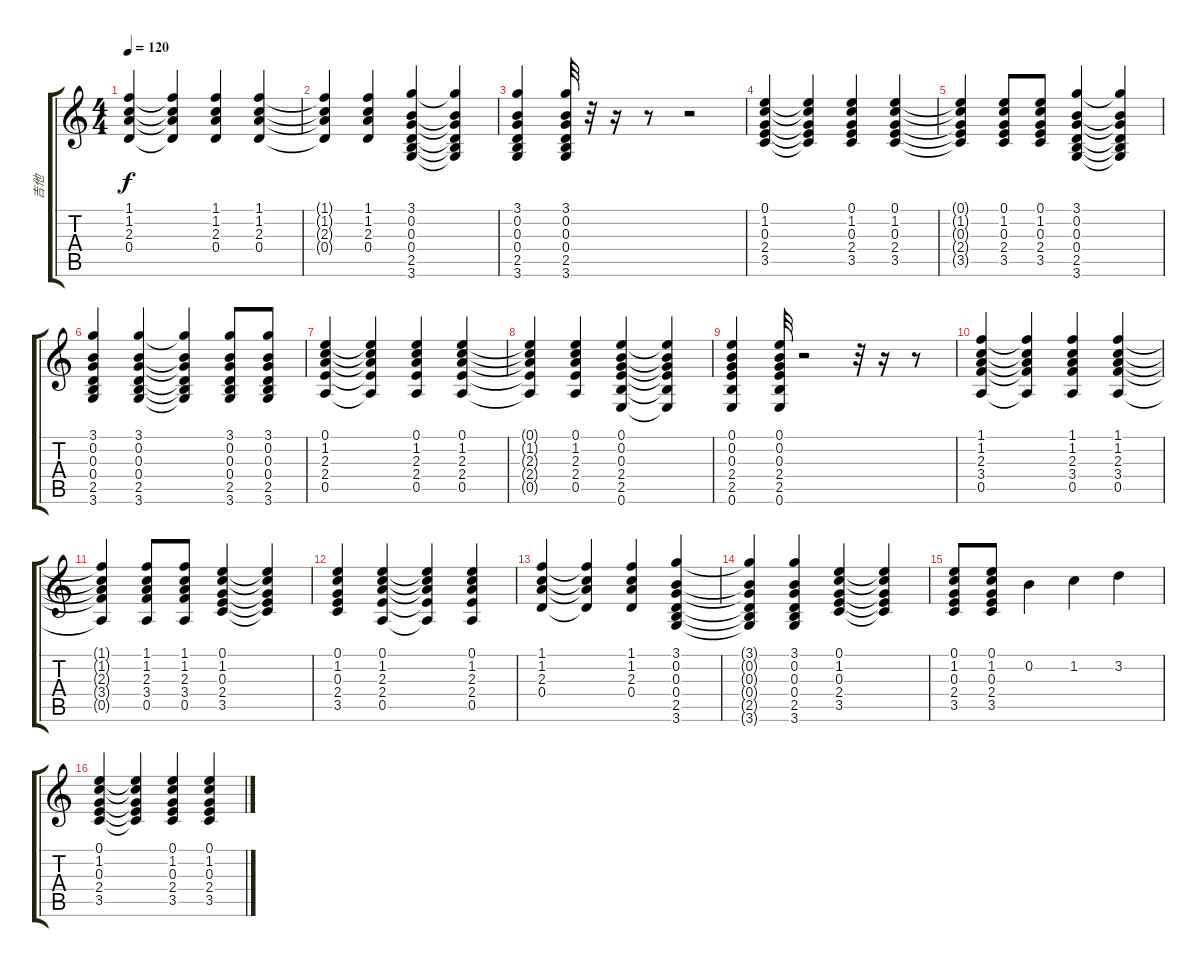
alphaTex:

\track ("吉他" "吉他") {instrument acousticguitarnylon}
\staff {score tabs}
\tuning (E4 B3 G3 D3 A2 E2) {hide}
\ts (4 4)
\tempo 120
\clef g2
\ks c
(1.1 1.2 2.3 0.4).4{dy f} (1.1{t} 1.2{t} 2.3{t} 0.4{t}).4 (1.1 1.2 2.3 0.4).4 (1.1 1.2 2.3 0.4).4 |
(1.1{t} 1.2{t} 2.3{t} 0.4{t}).4 (1.1 1.2 2.3 0.4).4 (3.1 0.2 0.3 0.4 2.5 3.6).4 (3.1{t} 0.2{t} 0.3{t} 0.4{t} 2.5{t} 3.6{t}).4 |
(3.1 0.2 0.3 0.4 2.5 3.6).4 (3.1 0.2 0.3 0.4 2.5 3.6).32 r.32 r.16 r.8 r.2 |
(0.1 1.2 0.3 2.4 3.5).4 (0.1{t} 1.2{t} 0.3{t} 2.4{t} 3.5{t}).4 (0.1 1.2 0.3 2.4 3.5).4 (0.1 1.2 0.3 2.4 3.5).4 |
(0.1{t} 1.2{t} 0.3{t} 2.4{t} 3.5{t}).4 (0.1 1.2 0.3 2.4 3.5).8 (0.1 1.2 0.3 2.4 3.5).8 (3.1 0.2 0.3 0.4 2.5 3.6).4 (3.1{t} 0.2{t} 0.3{t} 0.4{t} 2.5{t} 3.6{t}).4 |
(3.1 0.2 0.3 0.4 2.5 3.6).4 (3.1 0.2 0.3 0.4 2.5 3.6).4 (3.1{t} 0.2{t} 0.3{t} 0.4{t} 2.5{t} 3.6{t}).4 (3.1 0.2 0.3 0.4 2.5 3.6).8 (3.1 0.2 0.3 0.4 2.5 3.6).8 |
(0.1 1.2 2.3 2.4 0.5).4 (0.1{t} 1.2{t} 2.3{t} 2.4{t} 0.5{t}).4 (0.1 1.2 2.3 2.4 0.5).4 (0.1 1.2 2.3 2.4 0.5).4 |
(0.1{t} 1.2{t} 2.3{t} 2.4{t} 0.5{t}).4 (0.1 1.2 2.3 2.4 0.5).4 (0.1 0.2 0.3 2.4 2.5 0.6).4 (0.1{t} 0.2{t} 0.3{t} 2.4{t} 2.5{t} 0.6{t}).4 |
(0.1 0.2 0.3 2.4 2.5 0.6).4 (0.1 0.2 0.3 2.4 2.5 0.6).32 r.2 r.32 r.16 r.8 |
(1.1 1.2 2.3 3.4 0.5).4 (1.1{t} 1.2{t} 2.3{t} 3.4{t} 0.5{t}).4 (1.1 1.2 2.3 3.4 0.5).4 (1.1 1.2 2.3 3.4 0.5).4 |
(1.1{t} 1.2{t} 2.3{t} 3.4{t} 0.5{t}).4 (1.1 1.2 2.3 3.4 0.5).8 (1.1 1.2 2.3 3.4 0.5).8 (0.1 1.2 0.3 2.4 3.5).4 (0.1{t} 1.2{t} 0.3{t} 2.4{t} 3.5{t}).4 |
(0.1 1.2 0.3 2.4 3.5).4 (0.1 1.2 2.3 2.4 0.5).4 (0.1{t} 1.2{t} 2.3{t} 2.4{t} 0.5{t}).4 (0.1 1.2 2.3 2.4 0.5).4 |
(1.1 1.2 2.3 0.4).4 (1.1{t} 1.2{t} 2.3{t} 0.4{t}).4 (1.1 1.2 2.3 0.4).4 (3.1 0.2 0.3 0.4 2.5 3.6).4 |
(3.1{t} 0.2{t} 0.3{t} 0.4{t} 2.5{t} 3.6{t}).4 (3.1 0.2 0.3 0.4 2.5 3.6).4 (0.1 1.2 0.3 2.4 3.5).4 (0.1{t} 1.2{t} 0.3{t} 2.4{t} 3.5{t}).4 |
(0.1 1.2 0.3 2.4 3.5).8 (0.1 1.2 0.3 2.4 3.5).8 0.2.4 1.2.4 3.2.4 |
(0.1 1.2 0.3 2.4 3.5).4 (0.1{t} 1.2{t} 0.3{t} 2.4{t} 3.5{t}).4 (0.1 1.2 0.3 2.4 3.5).4 (0.1 1.2 0.3 2.4 3.5).4
